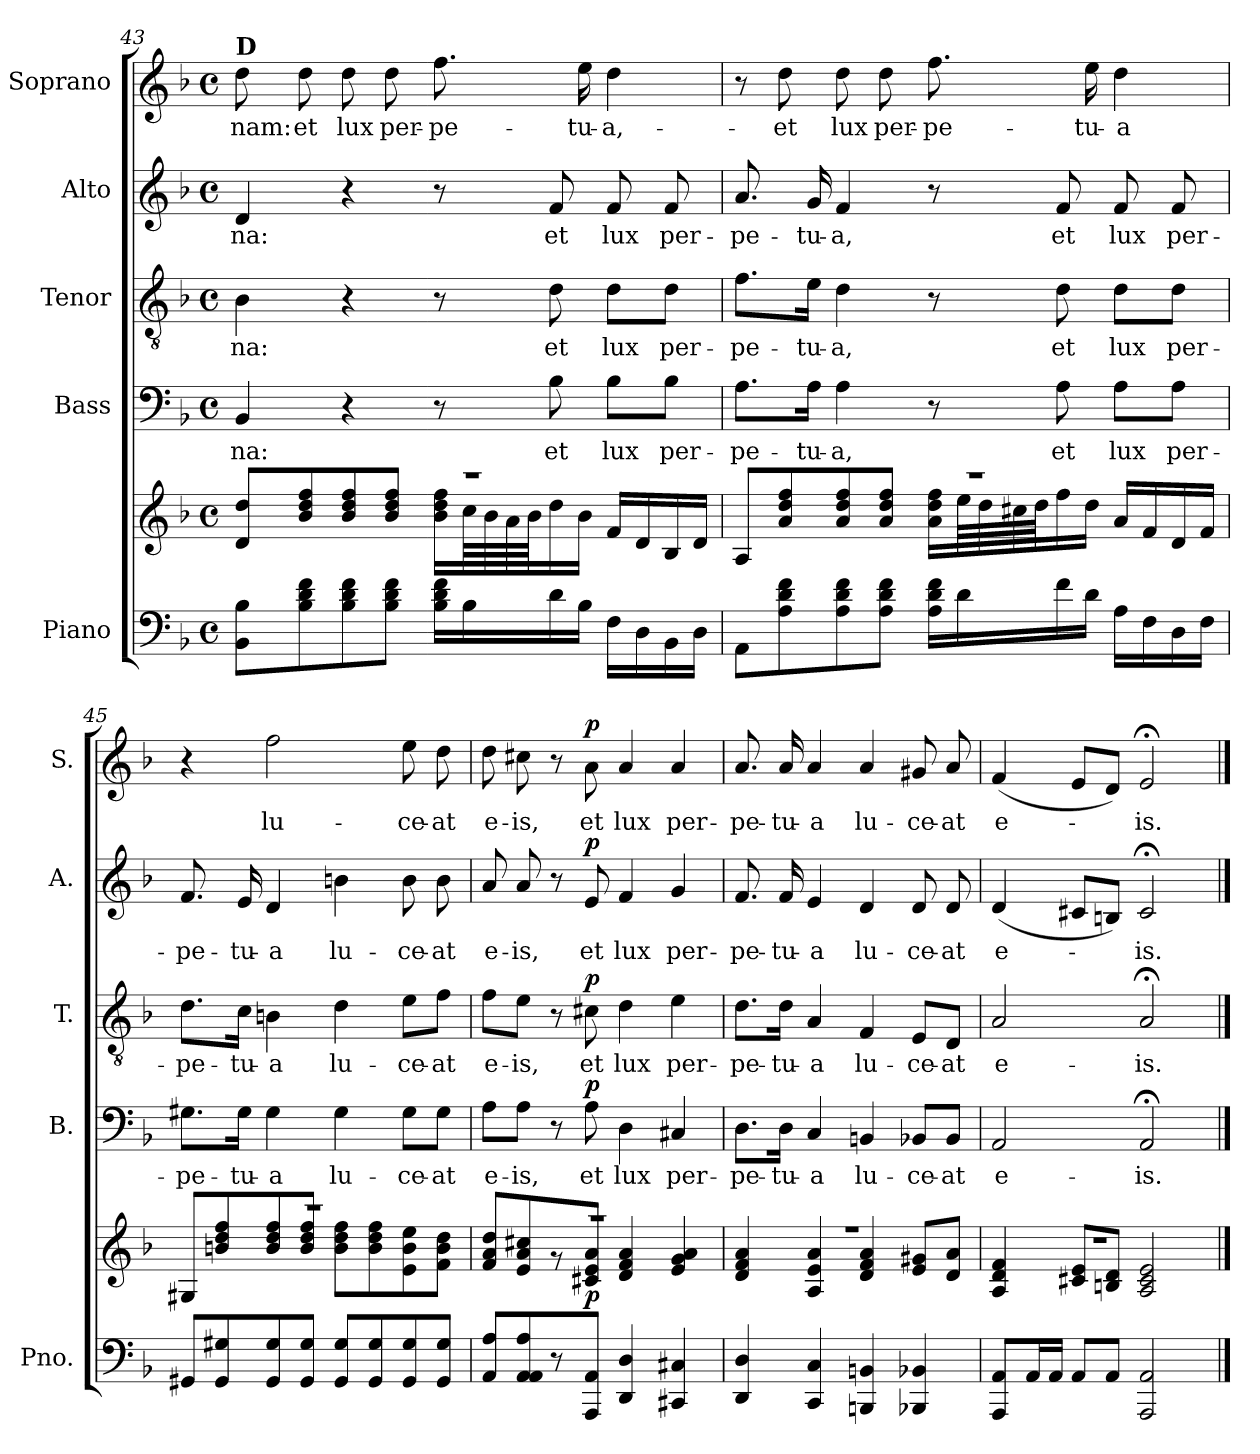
**kern	**kern	**dynam	**kern	**text	**dynam	**kern	**text	**dynam	**kern	**text	**dynam	**kern	**text	**dynam
*part5	*part5	*part5	*part4	*part4	*part4	*part3	*part3	*part3	*part2	*part2	*part2	*part1	*part1	*part1
*staff6	*staff5	*staff5/6	*staff4	*staff4	*staff4	*staff3	*staff3	*staff3	*staff2	*staff2	*staff2	*staff1	*staff1	*staff1
*I"Piano	*	*	*I"Bass	*	*	*I"Tenor	*	*	*I"Alto	*	*	*I"Soprano	*	*
*I'Pno.	*	*	*I'B.	*	*	*I'T.	*	*	*I'A.	*	*	*I'S.	*	*
!!LO:LB:g=z
*clefF4	*clefG2	*	*clefF4	*	*	*clefGv2	*	*	*clefG2	*	*	*clefG2	*	*
*k[b-]	*k[b-]	*	*k[b-]	*	*	*k[b-]	*	*	*k[b-]	*	*	*k[b-]	*	*
*M4/4	*M4/4	*	*M4/4	*	*	*M4/4	*	*	*M4/4	*	*	*M4/4	*	*
*met(c)	*met(c)	*	*met(c)	*	*	*met(c)	*	*	*met(c)	*	*	*met(c)	*	*
=43	=43	=43	=43	=43	=43	=43	=43	=43	=43	=43	=43	=43	=43	=43
*	*^	*	*	*	*	*	*	*	*	*	*	*	*	*
!	!	!	!	!	!	!	!	!	!	!	!	!	!LO:TX:a:B:t=D	!	!
!	!	!	!	!	!LO:LY:b	!	!	!LO:LY:b	!	!	!LO:LY:b	!	!	!LO:LY:b	!
8BB-\ 8B-\L	1r	8d/ 8dd/L	.	4BB-/	-na:	.	4B-\	-na:	.	4d/	-na:	.	8dd\	-nam:	.
!	!	!	!	!	!	!	!	!	!	!	!	!	!	!LO:LY:b	!
8B-\ 8d\ 8f\	.	8b-/ 8dd/ 8ff/	.	.	.	.	.	.	.	.	.	.	8dd\	et	.
!	!	!	!	!	!	!	!	!	!	!	!	!	!	!LO:LY:b	!
8B-\ 8d\ 8f\	.	8b-/ 8dd/ 8ff/	.	4r	.	.	4r	.	.	4r	.	.	8dd\	lux	.
!	!	!	!	!	!	!	!	!	!	!	!	!	!	!LO:LY:b	!
8B-\ 8d\ 8f\J	.	8b-/ 8dd/ 8ff/J	.	.	.	.	.	.	.	.	.	.	8dd\	per-	.
!	!	!	!	!	!	!	!	!	!	!	!	!	!	!LO:LY:b	!
16B-\ 16d\ 16f\LL	.	16b-\ 16dd\ 16ff\LL	.	8r	.	.	8r	.	.	8r	.	.	8.ff\	-pe-	.
16B-\	.	64cc\LL	.	.	.	.	.	.	.	.	.	.	.	.	.
.	.	64b-\	.	.	.	.	.	.	.	.	.	.	.	.	.
.	.	64a\	.	.	.	.	.	.	.	.	.	.	.	.	.
.	.	64b-\JJ	.	.	.	.	.	.	.	.	.	.	.	.	.
!	!	!	!	!	!LO:LY:b	!	!	!LO:LY:b	!	!	!LO:LY:b	!	!	!	!
16d\	.	16dd\	.	8B-\	et	.	8d\	et	.	8f/	et	.	.	.	.
!	!	!	!	!	!	!	!	!	!	!	!	!	!	!LO:LY:b	!
16B-\JJ	.	16b-\JJ	.	.	.	.	.	.	.	.	.	.	16ee\	-tu-	.
!	!	!	!	!	!LO:LY:b	!	!	!LO:LY:b	!	!	!LO:LY:b	!	!	!LO:LY:b	!
16F\LL	.	16f/LL	.	8B-\L	lux	.	8d\L	lux	.	8f/	lux	.	4dd\	-a,-	.
16D\	.	16d/	.	.	.	.	.	.	.	.	.	.	.	.	.
!	!	!	!	!	!LO:LY:b	!	!	!LO:LY:b	!	!	!LO:LY:b	!	!	!	!
16BB-\	.	16B-/	.	8B-\J	per-	.	8d\J	per-	.	8f/	per-	.	.	.	.
16D\JJ	.	16d/JJ	.	.	.	.	.	.	.	.	.	.	.	.	.
=44	=44	=44	=44	=44	=44	=44	=44	=44	=44	=44	=44	=44	=44	=44	=44
!	!	!	!	!	!LO:LY:b	!	!	!LO:LY:b	!	!	!LO:LY:b	!	!	!	!
8AA\L	1r	8A/L	.	8.A\L	-pe-	.	8.f\L	-pe-	.	8.a/	-pe-	.	8r	.	.
!	!	!	!	!	!	!	!	!	!	!	!	!	!	!LO:LY:b	!
8A\ 8d\ 8f\	.	8a/ 8dd/ 8ff/	.	.	.	.	.	.	.	.	.	.	8dd\	-et	.
!	!	!	!	!	!LO:LY:b	!	!	!LO:LY:b	!	!	!LO:LY:b	!	!	!	!
.	.	.	.	16A\Jk	-tu-	.	16e\Jk	-tu-	.	16g/	-tu-	.	.	.	.
!	!	!	!	!	!LO:LY:b	!	!	!LO:LY:b	!	!	!LO:LY:b	!	!	!LO:LY:b	!
8A\ 8d\ 8f\	.	8a/ 8dd/ 8ff/	.	4A\	-a,	.	4d\	-a,	.	4f/	-a,	.	8dd\	lux	.
!	!	!	!	!	!	!	!	!	!	!	!	!	!	!LO:LY:b	!
8A\ 8d\ 8f\J	.	8a/ 8dd/ 8ff/J	.	.	.	.	.	.	.	.	.	.	8dd\	per-	.
!	!	!	!	!	!	!	!	!	!	!	!	!	!	!LO:LY:b	!
16A\ 16d\ 16f\LL	.	16a\ 16dd\ 16ff\LL	.	8r	.	.	8r	.	.	8r	.	.	8.ff\	-pe-	.
16d\	.	64ee\LL	.	.	.	.	.	.	.	.	.	.	.	.	.
.	.	64dd\	.	.	.	.	.	.	.	.	.	.	.	.	.
.	.	64cc#X\	.	.	.	.	.	.	.	.	.	.	.	.	.
.	.	64dd\JJ	.	.	.	.	.	.	.	.	.	.	.	.	.
!	!	!	!	!	!LO:LY:b	!	!	!LO:LY:b	!	!	!LO:LY:b	!	!	!	!
16f\	.	16ff\	.	8A\	et	.	8d\	et	.	8f/	et	.	.	.	.
!	!	!	!	!	!	!	!	!	!	!	!	!	!	!LO:LY:b	!
16d\JJ	.	16dd\JJ	.	.	.	.	.	.	.	.	.	.	16ee\	-tu-	.
!	!	!	!	!	!LO:LY:b	!	!	!LO:LY:b	!	!	!LO:LY:b	!	!	!LO:LY:b	!
16A\LL	.	16a/LL	.	8A\L	lux	.	8d\L	lux	.	8f/	lux	.	4dd\	-a	.
16F\	.	16f/	.	.	.	.	.	.	.	.	.	.	.	.	.
!	!	!	!	!	!LO:LY:b	!	!	!LO:LY:b	!	!	!LO:LY:b	!	!	!	!
16D\	.	16d/	.	8A\J	per-	.	8d\J	per-	.	8f/	per-	.	.	.	.
16F\JJ	.	16f/JJ	.	.	.	.	.	.	.	.	.	.	.	.	.
=45	=45	=45	=45	=45	=45	=45	=45	=45	=45	=45	=45	=45	=45	=45	=45
!	!	!	!	!	!LO:LY:b	!	!	!LO:LY:b	!	!	!LO:LY:b	!	!	!	!
8GG#X/L	1r	8G#X/L	.	8.G#X\L	-pe-	.	8.d\L	-pe-	.	8.f/	-pe-	.	4r	.	.
8GG#/ 8G#X/	.	8bn/ 8dd/ 8ff/	.	.	.	.	.	.	.	.	.	.	.	.	.
!	!	!	!	!	!LO:LY:b	!	!	!LO:LY:b	!	!	!LO:LY:b	!	!	!	!
.	.	.	.	16G#\Jk	-tu-	.	16c\Jk	-tu-	.	16e/	-tu-	.	.	.	.
!	!	!	!	!	!LO:LY:b	!	!	!LO:LY:b	!	!	!LO:LY:b	!	!	!LO:LY:b	!
8GG#/ 8G#/	.	8b/ 8dd/ 8ff/	.	4G#\	-a	.	4Bn\	-a	.	4d/	-a	.	2ff\	lu-	.
8GG#/ 8G#/J	.	8b/ 8dd/ 8ff/J	.	.	.	.	.	.	.	.	.	.	.	.	.
!	!	!	!	!	!LO:LY:b	!	!	!LO:LY:b	!	!	!LO:LY:b	!	!	!	!
8GG#/ 8G#/L	.	8b\ 8dd\ 8ff\L	.	4G#\	lu-	.	4d\	lu-	.	4bn\	lu-	.	.	.	.
8GG#/ 8G#/	.	8b\ 8dd\ 8ff\	.	.	.	.	.	.	.	.	.	.	.	.	.
!	!	!	!	!	!LO:LY:b	!	!	!LO:LY:b	!	!	!LO:LY:b	!	!	!LO:LY:b	!
8GG#/ 8G#/	.	8e\ 8b\ 8ee\	.	8G#\L	-ce-	.	8e\L	-ce-	.	8b\	-ce-	.	8ee\	-ce-	.
!	!	!	!	!	!LO:LY:b	!	!	!LO:LY:b	!	!	!LO:LY:b	!	!	!LO:LY:b	!
8GG#/ 8G#/J	.	8f\ 8b\ 8dd\J	.	8G#\J	-at	.	8f\J	-at	.	8b\	-at	.	8dd\	-at	.
=46	=46	=46	=46	=46	=46	=46	=46	=46	=46	=46	=46	=46	=46	=46	=46
!	!	!	!	!	!LO:LY:b	!	!	!LO:LY:b	!	!	!LO:LY:b	!	!	!LO:LY:b	!
8AA/ 8A/L	1r	8f/ 8a/ 8dd/L	.	8A\L	e-	.	8f\L	e-	.	8a/	e-	.	8dd\	e-	.
!	!	!	!	!	!LO:LY:b	!	!	!LO:LY:b	!	!	!LO:LY:b	!	!	!LO:LY:b	!
8AA/ 8AA/ 8A/	.	8e/ 8a/ 8cc#X/	.	8A\J	-is,	.	8e\J	-is,	.	8a/	-is,	.	8cc#X\	-is,	.
8r	.	8r	.	8r	.	.	8r	.	.	8r	.	.	8r	.	.
!	!	!	!LO:DY:a=2	!	!LO:LY:b	!LO:DY:a	!	!LO:LY:b	!LO:DY:a	!	!LO:LY:b	!LO:DY:a	!	!LO:LY:b	!LO:DY:a
8AAA/ 8AA/J	.	8c#X/ 8e/ 8a/J	p	8A\	et	p	8c#X\	et	p	8e/	et	p	8a\	et	p
!	!	!	!	!	!LO:LY:b	!	!	!LO:LY:b	!	!	!LO:LY:b	!	!	!LO:LY:b	!
4DD/ 4D/	.	4d/ 4f/ 4a/	.	4D\	lux	.	4d\	lux	.	4f/	lux	.	4a/	lux	.
!	!	!	!	!	!LO:LY:b	!	!	!LO:LY:b	!	!	!LO:LY:b	!	!	!LO:LY:b	!
4CC#X/ 4C#X/	.	4e/ 4g/ 4a/	.	4C#X/	per-	.	4e\	per-	.	4g/	per-	.	4a/	per-	.
!!LO:PB:g=z
=47	=47	=47	=47	=47	=47	=47	=47	=47	=47	=47	=47	=47	=47	=47	=47
!	!	!	!	!	!LO:LY:b	!	!	!LO:LY:b	!	!	!LO:LY:b	!	!	!LO:LY:b	!
4DD/ 4D/	1r	4d/ 4f/ 4a/	.	8.D\L	-pe-	.	8.d\L	-pe-	.	8.f/	-pe-	.	8.a/	-pe-	.
!	!	!	!	!	!LO:LY:b	!	!	!LO:LY:b	!	!	!LO:LY:b	!	!	!LO:LY:b	!
.	.	.	.	16D\Jk	-tu-	.	16d\Jk	-tu-	.	16f/	-tu-	.	16a/	-tu-	.
!	!	!	!	!	!LO:LY:b	!	!	!LO:LY:b	!	!	!LO:LY:b	!	!	!LO:LY:b	!
4CC/ 4C/	.	4A/ 4e/ 4a/	.	4C/	-a	.	4A/	-a	.	4e/	-a	.	4a/	-a	.
!	!	!	!	!	!LO:LY:b	!	!	!LO:LY:b	!	!	!LO:LY:b	!	!	!LO:LY:b	!
4BBBn/ 4BBn/	.	4d/ 4f/ 4a/	.	4BBn/	lu-	.	4F/	lu-	.	4d/	lu-	.	4a/	lu-	.
!	!	!	!	!	!LO:LY:b	!	!	!LO:LY:b	!	!	!LO:LY:b	!	!	!LO:LY:b	!
4BBB-X/ 4BB-X/	.	8e/ 8g#X/L	.	8BB-X/L	-ce-	.	8E/L	-ce-	.	8d/	-ce-	.	8g#X/	-ce-	.
!	!	!	!	!	!LO:LY:b	!	!	!LO:LY:b	!	!	!LO:LY:b	!	!	!LO:LY:b	!
.	.	8d/ 8a/J	.	8BB-/J	-at	.	8D/J	-at	.	8d/	-at	.	8a/	-at	.
=48	=48	=48	=48	=48	=48	=48	=48	=48	=48	=48	=48	=48	=48	=48	=48
!	!	!	!	!	!LO:LY:b	!	!	!LO:LY:b	!	!	!LO:LY:b	!	!	!LO:LY:b	!
8AAA/ 8AA/L	1r	4A/ 4d/ 4f/	.	2AA/	e-	.	2A/	e-	.	(4d/	e-	.	(4f/	e-	.
16AA/L	.	.	.	.	.	.	.	.	.	.	.	.	.	.	.
16AA/JJ	.	.	.	.	.	.	.	.	.	.	.	.	.	.	.
8AA/L	.	8c#X/ 8e/L	.	.	.	.	.	.	.	8c#X/L	.	.	8e/L	.	.
8AA/J	.	8Bn/ 8d/J	.	.	.	.	.	.	.	8Bn/J)	.	.	8d/J)	.	.
!	!	!	!	!	!LO:LY:b	!	!	!LO:LY:b	!	!	!LO:LY:b	!	!	!LO:LY:b	!
2AAA/ 2AA/	.	2A/ 2c#/ 2e/	.	2AA;</	-is.	.	2A;</	-is.	.	2c#;</	-is.	.	2e;</	-is.	.
*	*v	*v	*	*	*	*	*	*	*	*	*	*	*	*	*
==	==	==	==	==	==	==	==	==	==	==	==	==	==	==
*-	*-	*-	*-	*-	*-	*-	*-	*-	*-	*-	*-	*-	*-	*-
